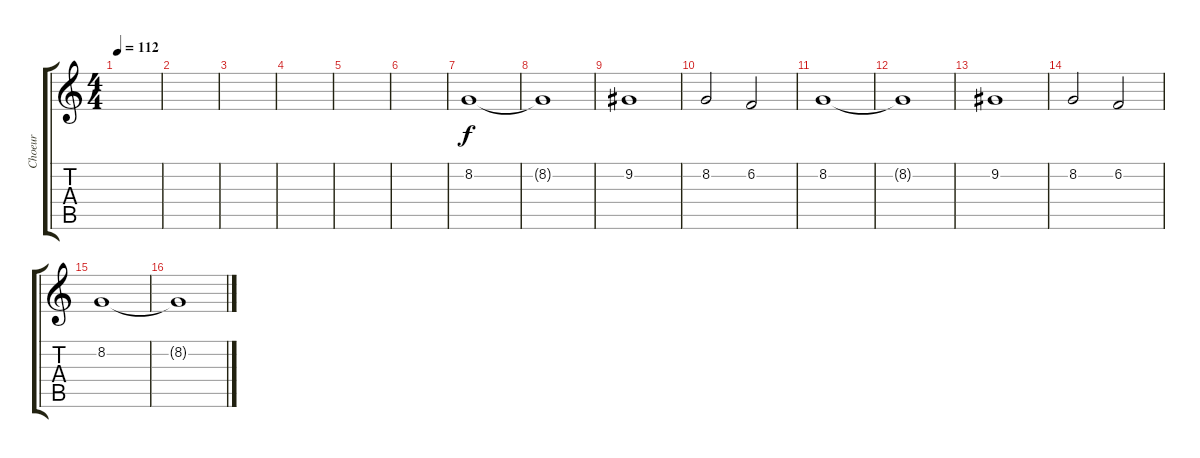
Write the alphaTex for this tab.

\track ("Choeur" "Choeur") {instrument choiraahs}
\staff {score tabs}
\tuning (E4 B3 G3 D3 A2 E2) {hide}
\ts (4 4)
\tempo 112
\clef g2
\ks c
|
|
|
|
|
|
\section ("" "")
8.2.1 |
8.2{t}.1 |
9.2.1 |
8.2.2 6.2.2 |
8.2.1 |
8.2{t}.1 |
9.2.1 |
8.2.2 6.2.2 |
\section ("" "")
8.2.1 |
8.2{t}.1
